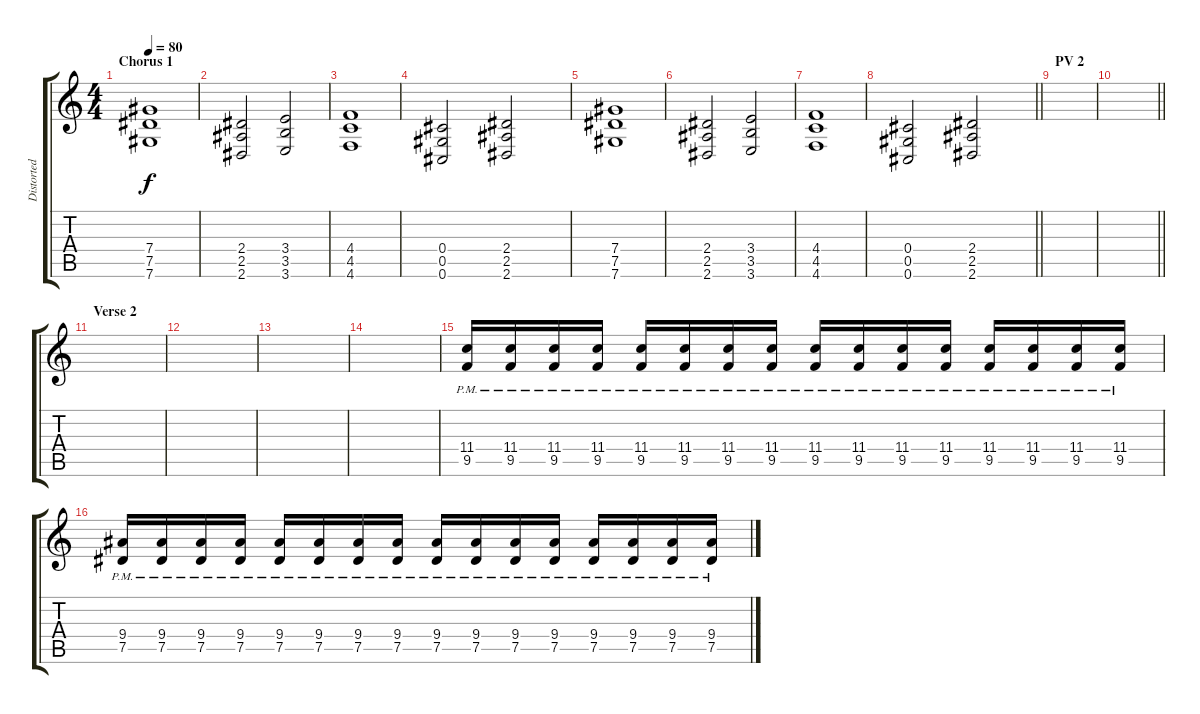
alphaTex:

\track ("Distorted Guitar 1" "Distorted ") {instrument distortionguitar}
\staff {score tabs}
\tuning (Eb4 Bb3 Gb3 Db3 Ab2 Db2) {hide}
\ts (4 4)
\section ("" "Chorus 1")
\tempo 80
\clef g2
\ks c
(7.4 7.5 7.6).1{dy f} |
(2.4 2.5 2.6).2 (3.4 3.5 3.6).2 |
(4.4 4.5 4.6).1 |
(0.4 0.5 0.6).2 (2.4 2.5 2.6).2 |
(7.4 7.5 7.6).1 |
(2.4 2.5 2.6).2 (3.4 3.5 3.6).2 |
(4.4 4.5 4.6).1 |
\barLineRight lightlight
(0.4 0.5 0.6).2 (2.4 2.5 2.6).2 |
\section ("" "PV 2")
|
\barLineRight lightlight
|
\section ("" "Verse 2")
|
|
|
|
(11.4{pm} 9.5{pm}).16 (11.4{pm} 9.5{pm}).16 (11.4{pm} 9.5{pm}).16 (11.4{pm} 9.5{pm}).16 (11.4{pm} 9.5{pm}).16 (11.4{pm} 9.5{pm}).16 (11.4{pm} 9.5{pm}).16 (11.4{pm} 9.5{pm}).16 (11.4{pm} 9.5{pm}).16 (11.4{pm} 9.5{pm}).16 (11.4{pm} 9.5{pm}).16 (11.4{pm} 9.5{pm}).16 (11.4{pm} 9.5{pm}).16 (11.4{pm} 9.5{pm}).16 (11.4{pm} 9.5{pm}).16 (11.4{pm} 9.5{pm}).16 |
(9.4{pm} 7.5{pm}).16 (9.4{pm} 7.5{pm}).16 (9.4{pm} 7.5{pm}).16 (9.4{pm} 7.5{pm}).16 (9.4{pm} 7.5{pm}).16 (9.4{pm} 7.5{pm}).16 (9.4{pm} 7.5{pm}).16 (9.4{pm} 7.5{pm}).16 (9.4{pm} 7.5{pm}).16 (9.4{pm} 7.5{pm}).16 (9.4{pm} 7.5{pm}).16 (9.4{pm} 7.5{pm}).16 (9.4{pm} 7.5{pm}).16 (9.4{pm} 7.5{pm}).16 (9.4{pm} 7.5{pm}).16 (9.4{pm} 7.5{pm}).16
